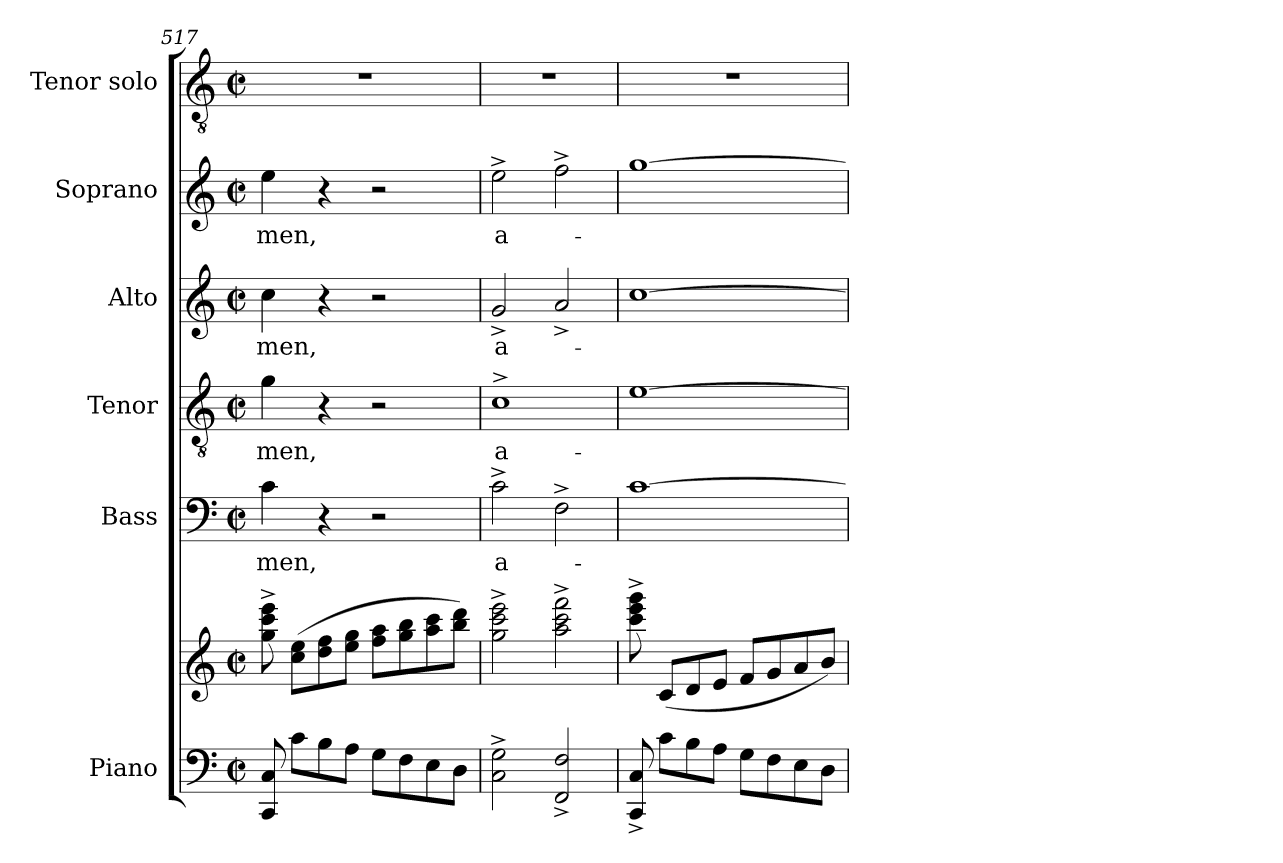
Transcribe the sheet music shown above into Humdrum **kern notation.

**kern	**kern	**kern	**text	**kern	**text	**kern	**text	**kern	**text	**kern
*part6	*part6	*part5	*part5	*part4	*part4	*part3	*part3	*part2	*part2	*part1
*staff7	*staff6	*staff5	*staff5	*staff4	*staff4	*staff3	*staff3	*staff2	*staff2	*staff1
*I"Piano	*	*I"Bass	*	*I"Tenor	*	*I"Alto	*	*I"Soprano	*	*I"Tenor solo
*I'Pno.	*	*I'B.	*	*I'T.	*	*I'A.	*	*I'S.	*	*I'T.s
!!LO:LB:g=z
*clefF4	*clefG2	*clefF4	*	*clefGv2	*	*clefG2	*	*clefG2	*	*clefGv2
*k[]	*k[]	*k[]	*	*k[]	*	*k[]	*	*k[]	*	*k[]
*M2/2	*M2/2	*M2/2	*	*M2/2	*	*M2/2	*	*M2/2	*	*M2/2
*met(c|)	*met(c|)	*met(c|)	*	*met(c|)	*	*met(c|)	*	*met(c|)	*	*met(c|)
=517	=517	=517	=517	=517	=517	=517	=517	=517	=517	=517
!	!	!	!LO:LY:b	!	!LO:LY:b	!	!LO:LY:b	!	!LO:LY:b	!
8CC/ 8C/	8gg\^ 8ccc\^ 8eee\^	4c\	-men,	4g\	-men,	4cc\	-men,	4ee\	-men,	1r
8c\L	(>8cc\ 8ee\L	.	.	.	.	.	.	.	.	.
8B\	8dd\ 8ff\	4r	.	4r	.	4r	.	4r	.	.
8A\J	8ee\ 8gg\J	.	.	.	.	.	.	.	.	.
8G\L	8ff\ 8aa\L	2r	.	2r	.	2r	.	2r	.	.
8F\	8gg\ 8bb\	.	.	.	.	.	.	.	.	.
8E\	8aa\ 8ccc\	.	.	.	.	.	.	.	.	.
8D\J	8bb\ 8ddd\J)	.	.	.	.	.	.	.	.	.
=518	=518	=518	=518	=518	=518	=518	=518	=518	=518	=518
!	!	!	!LO:LY:b	!	!LO:LY:b	!	!LO:LY:b	!	!LO:LY:b	!
2C\^ 2G\^	2gg\^ 2ccc\^ 2eee\^	2c^\	a-	1c^	a-	2g^/	a-	2ee^\	a-	1r
2FF/^ 2F/^	2aa\^ 2ccc\^ 2fff\^	2F^\	.	.	.	2a^/	.	2ff^\	.	.
=519	=519	=519	=519	=519	=519	=519	=519	=519	=519	=519
8CC/^ 8C/^	8ccc\^ 8eee\^ 8ggg\^	[1c	.	[1e	.	[1cc	.	[1gg	.	1r
8c\L	(<8c/L	.	.	.	.	.	.	.	.	.
8B\	8d/	.	.	.	.	.	.	.	.	.
8A\J	8e/J	.	.	.	.	.	.	.	.	.
8G\L	8f/L	.	.	.	.	.	.	.	.	.
8F\	8g/	.	.	.	.	.	.	.	.	.
8E\	8a/	.	.	.	.	.	.	.	.	.
8D\J	8b/J)	.	.	.	.	.	.	.	.	.
=	=	=	=	=	=	=	=	=	=	=
*-	*-	*-	*-	*-	*-	*-	*-	*-	*-	*-
